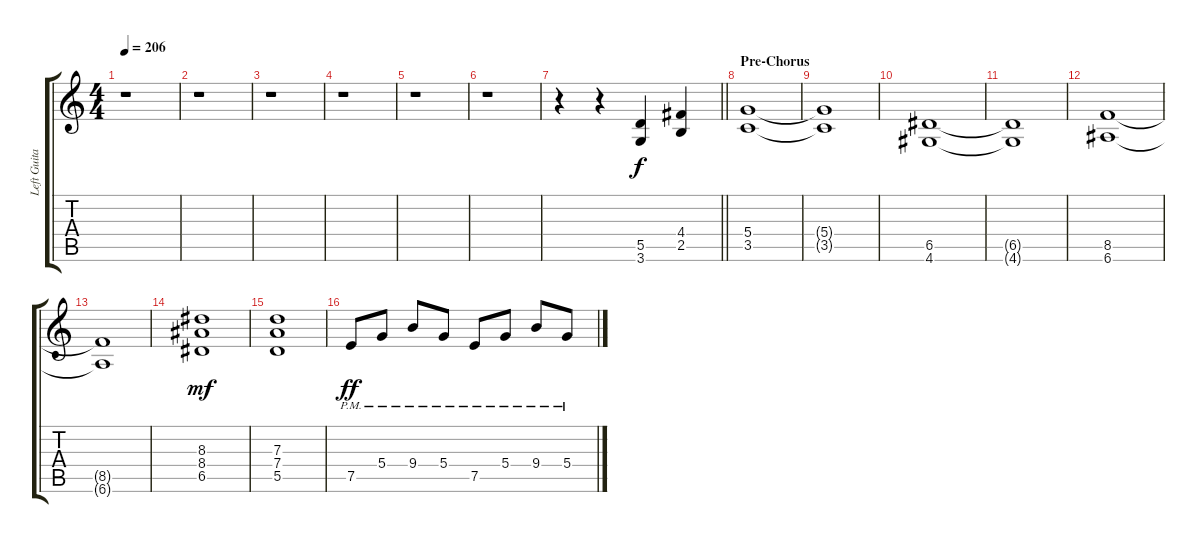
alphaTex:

\track ("Left Guitar" "Left Guita") {instrument distortionguitar}
\staff {score tabs}
\tuning (E4 B3 G3 D3 A2 E2) {hide}
\ts (4 4)
\tempo 206
\clef g2
\ks c
r.1{dy f} |
r.1 |
r.1 |
r.1 |
r.1 |
r.1 |
\barLineRight lightlight
r.4 r.4 (5.5 3.6).4 (4.4 2.5).4 |
\section ("" "Pre-Chorus")
(5.4 3.5).1{volume 11} |
(5.4{t} 3.5{t}).1 |
(6.5 4.6).1 |
(6.5{t} 4.6{t}).1 |
(8.5 6.6).1 |
(8.5{t} 6.6{t}).1 |
(8.3 8.4 6.5).1{dy mf} |
(7.3 7.4 5.5).1 |
7.5{pm}.8{dy ff volume 11} 5.4{pm}.8 9.4{pm}.8 5.4{pm}.8 7.5{pm}.8 5.4{pm}.8 9.4{pm}.8 5.4{pm}.8
